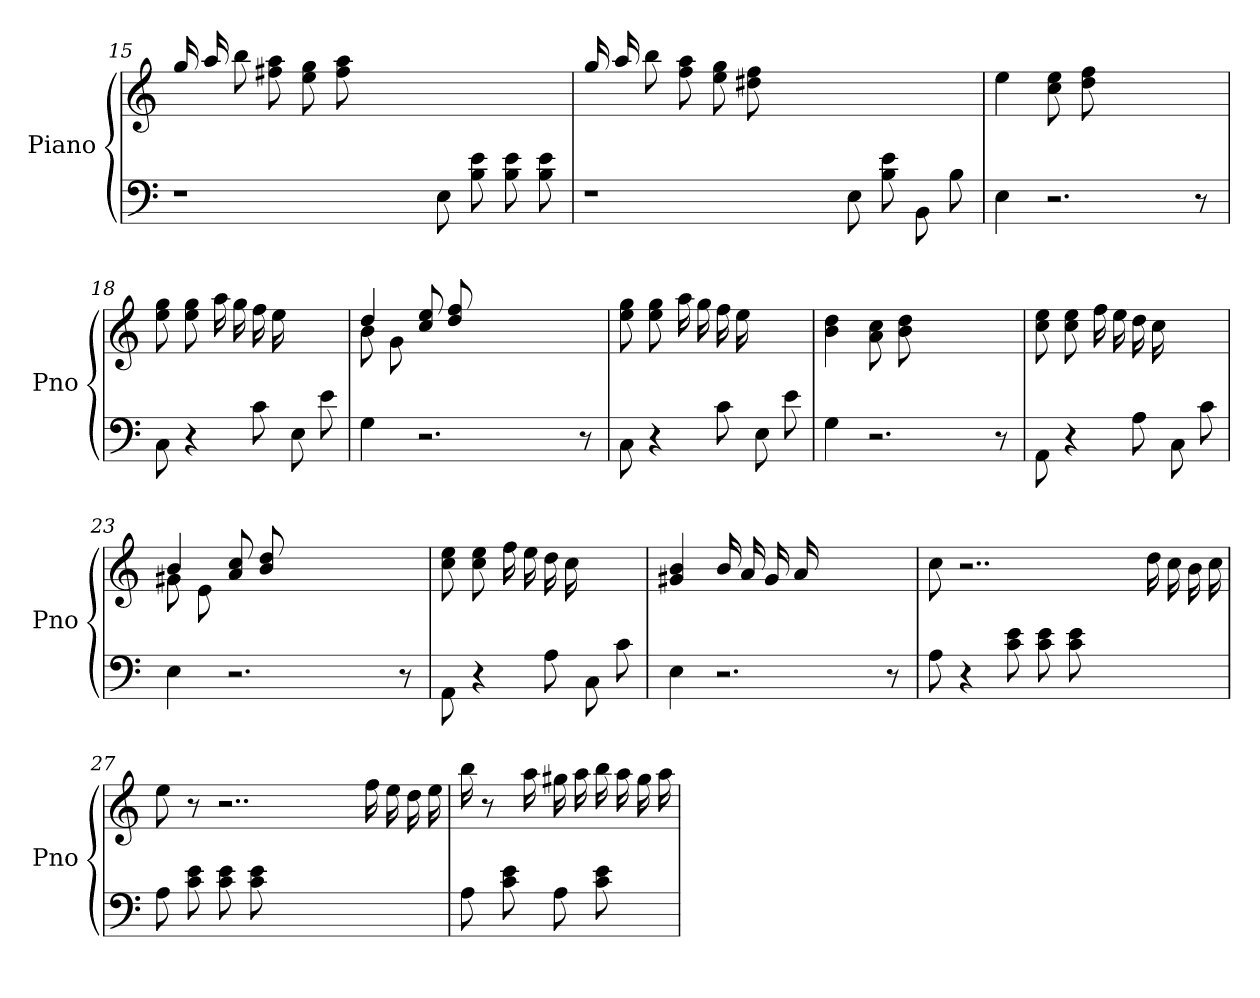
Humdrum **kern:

**kern	**kern
*part1	*part1
*staff2	*staff1
*I"Piano	*
*I'Pno	*
*clefF4	*clefG2
*k[]	*k[]
=15	=15
1r	16gg/
.	16aa/
.	8bb\
.	8ff#\ 8aa\
.	8ee\ 8gg\
.	8aa\ 8ff#\
.	2..ryy
8E\	.
8e\ 8B\	.
8e\ 8B\	.
8B\ 8e\	.
!!LO:LB:g=z
=16	=16
1r	16gg/
.	16aa/
.	8bb\
.	8ff\ 8aa\
.	8gg\ 8ee\
.	8dd#\ 8ff\
.	2..ryy
8E\	.
8B\ 8e\	.
8BB\	.
8B\	.
=17	=17
4E\	4ee\
2.r	8ee\ 8cc\
.	8ff\ 8dd\
.	2ryy
8r	8ryy
=18	=18
8C\	8gg\ 8ee\
4r	8ee\ 8gg\
.	16aa\
.	16gg\
8c\	16ff\
.	16ee\
8E\	4ryy
8e\	.
=19	=19
*	*^
4G\	8b\	4dd/
.	8g\	.
2.r	8ee/ 8cc/	2ryy
.	8dd/ 8ff/	.
.	2ryy	.
.	.	8ryy
.	.	4ryy
8r	8ryy	.
*	*v	*v
=20	=20
8C\	8ee\ 8gg\
4r	8ee\ 8gg\
.	16aa\
.	16gg\
8c\	16ff\
.	16ee\
8E\	4ryy
8e\	.
=21	=21
4G\	4b\ 4dd\
2.r	8cc\ 8a\
.	8dd\ 8b\
.	2ryy
8r	8ryy
=22	=22
8AA\	8cc\ 8ee\
4r	8cc\ 8ee\
.	16ff\
.	16ee\
8A\	16dd\
.	16cc\
8C\	4ryy
8c\	.
!!LO:LB:g=z
=23	=23
*	*^
4E\	8g#\	4b/
.	8e\	.
2.r	8a/ 8cc/	2ryy
.	8dd/ 8b/	.
.	2ryy	.
.	.	8ryy
.	.	4ryy
8r	8ryy	.
*	*v	*v
=24	=24
8AA\	8cc\ 8ee\
4r	8cc\ 8ee\
.	16ff\
.	16ee\
8A\	16dd\
.	16cc\
8C\	4ryy
8c\	.
=25	=25
4E\	4b/ 4g#/
2.r	16b/
.	16a/
.	16g#/
.	16a/
.	2ryy
8r	8ryy
=26	=26
8A\	8cc\
4r	2..r
8e\ 8c\	.
8e\ 8c\	.
8e\ 8c\	.
2ryy	.
.	16dd\
.	16cc\
.	16b\
.	16cc\
=27	=27
8A\	8ee\
8e\ 8c\	8r
8c\ 8e\	2..r
8c\ 8e\	.
2..ryy	.
.	16ff\
.	16ee\
.	16dd\
.	16ee\
=28	=28
8A\	16bb\
.	8r
8c\ 8e\	.
.	16aa\
8A\	16gg#\
.	16aa\
8c\ 8e\	16bb\
.	16aa\
8ryy	16gg#\
.	16aa\
=	=
*-	*-
